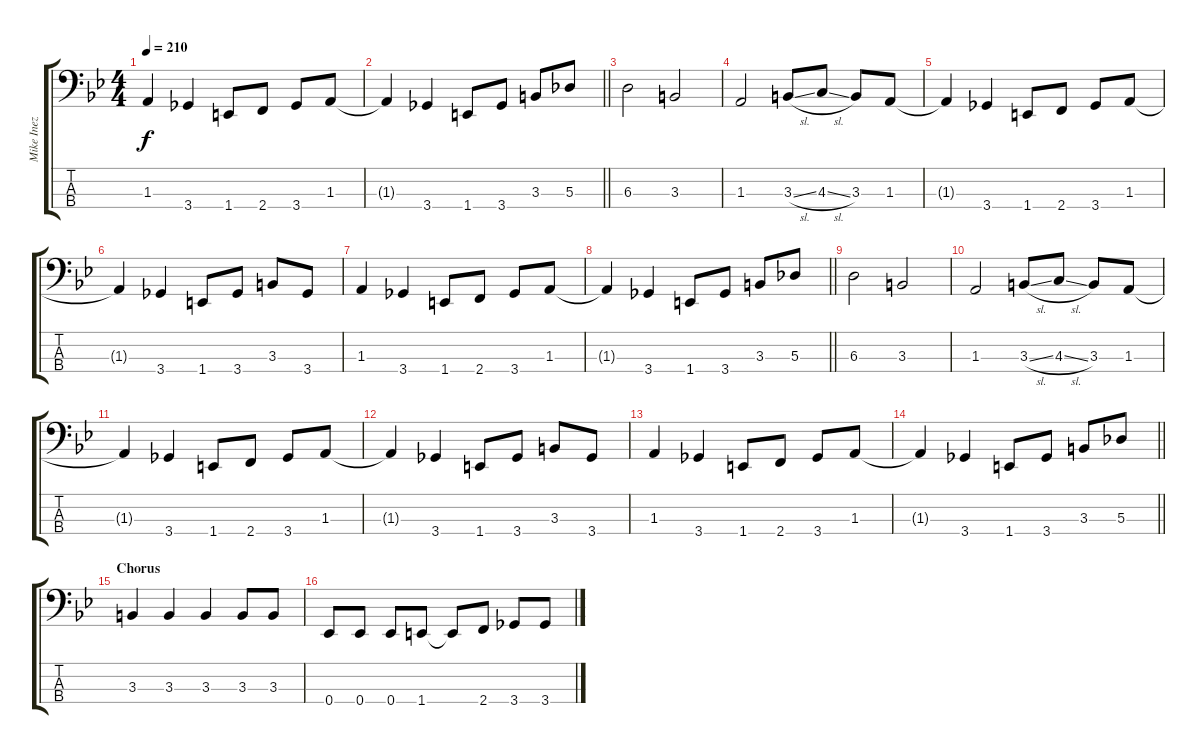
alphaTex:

\track ("Mike Inez - Bass" "Mike Inez ") {instrument electricbasspick}
\staff {score tabs}
\tuning (Gb2 Db2 Ab1 Eb1) {hide}
\ts (4 4)
\tempo 210
\clef f4
\ks bb
1.3.4{dy f} 3.4.4 1.4.8 2.4.8 3.4.8 1.3.8 |
\barLineRight lightlight
1.3{t}.4 3.4.4 1.4.8 3.4.8 3.3.8 5.3.8 |
6.3.2 3.3.2 |
1.3.2 3.3{sl}.8 4.3{sl}.8 3.3.8 1.3.8 |
1.3{t}.4 3.4.4 1.4.8 2.4.8 3.4.8 1.3.8 |
1.3{t}.4 3.4.4 1.4.8 3.4.8 3.3.8 3.4.8 |
1.3.4 3.4.4 1.4.8 2.4.8 3.4.8 1.3.8 |
\barLineRight lightlight
1.3{t}.4 3.4.4 1.4.8 3.4.8 3.3.8 5.3.8 |
6.3.2 3.3.2 |
1.3.2 3.3{sl}.8 4.3{sl}.8 3.3.8 1.3.8 |
1.3{t}.4 3.4.4 1.4.8 2.4.8 3.4.8 1.3.8 |
1.3{t}.4 3.4.4 1.4.8 3.4.8 3.3.8 3.4.8 |
1.3.4 3.4.4 1.4.8 2.4.8 3.4.8 1.3.8 |
\barLineRight lightlight
1.3{t}.4 3.4.4 1.4.8 3.4.8 3.3.8 5.3.8 |
\section ("" "Chorus")
3.3.4 3.3.4 3.3.4 3.3.8 3.3.8 |
0.4.8 0.4.8 0.4.8 1.4.8 1.4{t}.8 2.4.8 3.4.8 3.4.8
